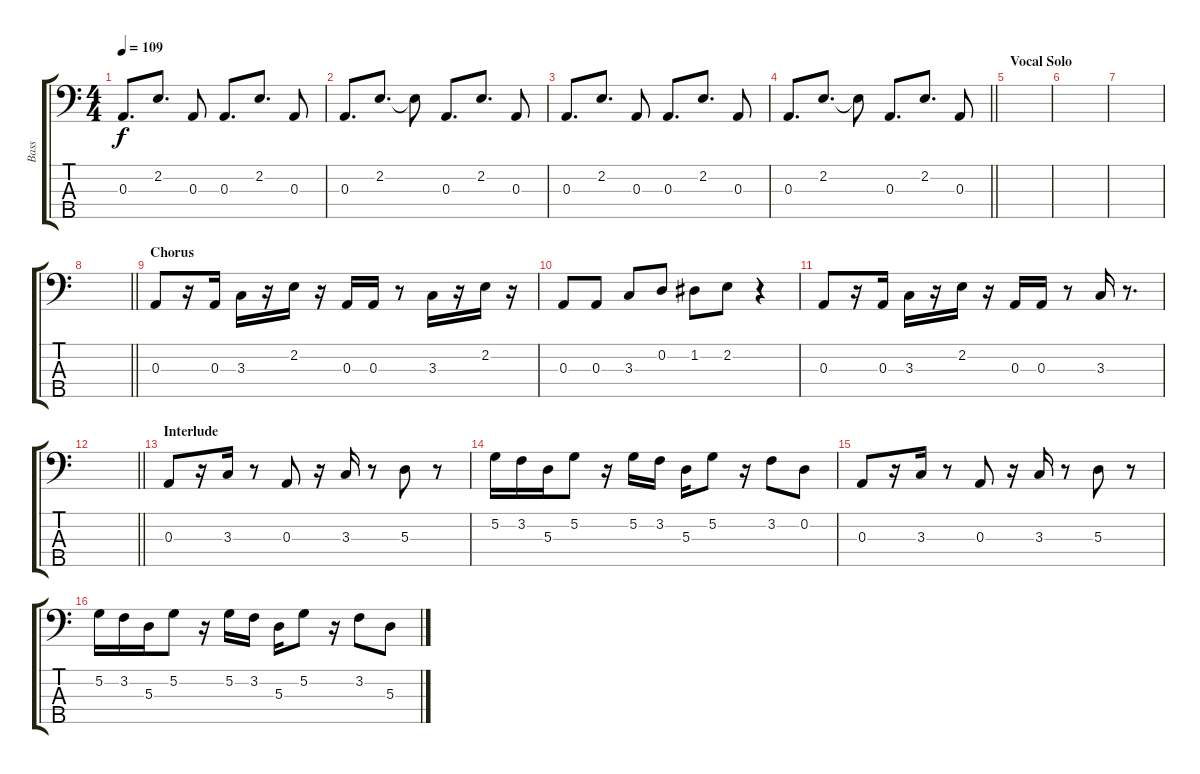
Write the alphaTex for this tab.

\track ("Bass" "Bass") {instrument electricbassfinger}
\staff {score tabs}
\tuning (G2 D2 A1 E1 B0) {hide}
\ts (4 4)
\tempo 109
\clef f4
\ks c
0.3.8{d dy f} 2.2.8{d} 0.3.8 0.3.8{d} 2.2.8{d} 0.3.8 |
0.3.8{d} 2.2.8{d} 2.2{t}.8 0.3.8{d} 2.2.8{d} 0.3.8 |
0.3.8{d} 2.2.8{d} 0.3.8 0.3.8{d} 2.2.8{d} 0.3.8 |
\barLineRight lightlight
0.3.8{d} 2.2.8{d} 2.2{t}.8 0.3.8{d} 2.2.8{d} 0.3.8 |
\section ("" "Vocal Solo")
|
|
|
\barLineRight lightlight
|
\section ("" "Chorus")
0.3.8 r.16 0.3.16 3.3.16 r.16 2.2.16 r.16 0.3.16 0.3.16 r.8 3.3.16 r.16 2.2.16 r.16 |
0.3.8 0.3.8 3.3.8 0.2.8 1.2.8 2.2.8 r.4 |
0.3.8 r.16 0.3.16 3.3.16 r.16 2.2.16 r.16 0.3.16 0.3.16 r.8 3.3.16 r.8{d} |
\barLineRight lightlight
|
\section ("" "Interlude")
0.3.8{volume 2} r.16{volume 5} 3.3.16 r.8 0.3.8 r.16 3.3.16 r.8 5.3.8 r.8 |
5.2.16 3.2.16 5.3.16 5.2.8 r.16 5.2.16 3.2.16 5.3.16 5.2.8 r.16 3.2.8 0.2.8 |
0.3.8 r.16 3.3.16 r.8 0.3.8 r.16 3.3.16 r.8 5.3.8 r.8 |
5.2.16 3.2.16 5.3.16 5.2.8 r.16 5.2.16 3.2.16 5.3.16 5.2.8 r.16 3.2.8 5.3.8
